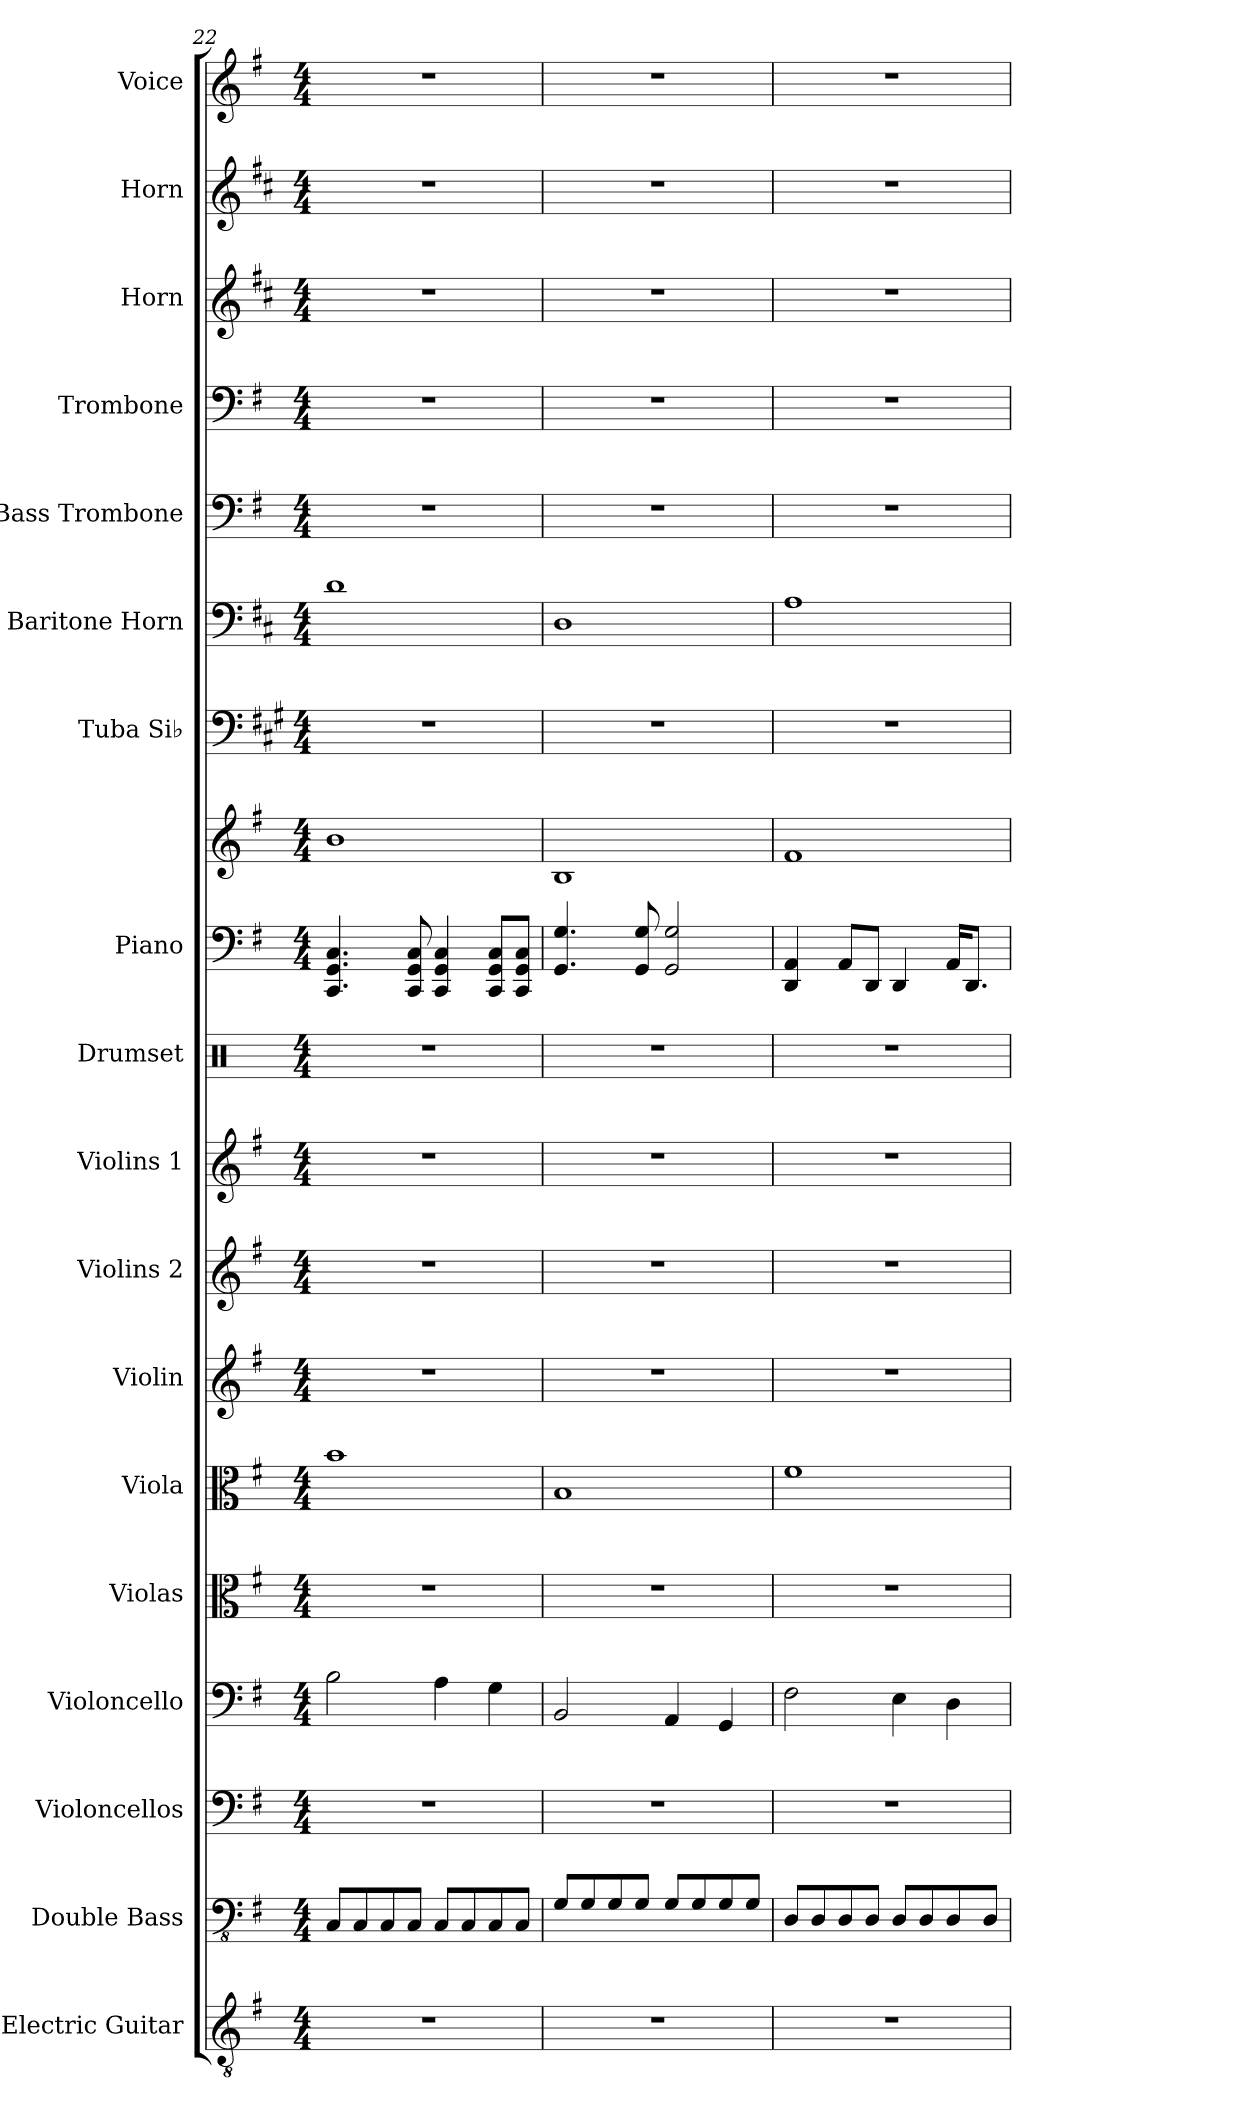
**kern	**kern	**kern	**kern	**kern	**kern	**kern	**kern	**kern	**kern	**kern	**kern	**kern	**kern	**kern	**kern	**kern	**kern	**kern
*part18	*part17	*part16	*part15	*part14	*part13	*part12	*part11	*part10	*part9	*part8	*part8	*part7	*part6	*part5	*part4	*part3	*part2	*part1
*staff19	*staff18	*staff17	*staff16	*staff15	*staff14	*staff13	*staff12	*staff11	*staff10	*staff9	*staff8	*staff7	*staff6	*staff5	*staff4	*staff3	*staff2	*staff1
*I"Electric Guitar	*I"Double Bass	*I"Violoncellos	*I"Violoncello	*I"Violas	*I"Viola	*I"Violin	*I"Violins 2	*I"Violins 1	*I"Drumset	*I"Piano	*	*I"Tuba  Si♭	*I"Baritone Horn	*I"Bass Trombone	*I"Trombone	*I"Horn	*I"Horn	*I"Voice
*I'El. Guit.	*	*I'Vlcs.	*I'Vlc.	*I'Vlas.	*I'Vla.	*I'Vln.	*I'Vlns. 2	*I'Vlns. 1	*I'Drs.	*I'Pno.	*	*I'Tu Si♭	*I'Bar. Hn.	*I'B. Trb.	*I'Trb.	*I'Hn.	*I'Hn.	*I'Vo.
*clefGv2	*clefFv4	*clefF4	*clefF4	*clefC3	*clefC3	*clefG2	*clefG2	*clefG2	*clefX	*clefF4	*clefG2	*clefF4	*clefF4	*clefF4	*clefF4	*clefG2	*clefG2	*clefG2
*	*ITrd7c12	*	*	*	*	*	*	*	*	*	*	*ITrd1c2	*ITrd4c7	*	*	*ITrd4c7	*ITrd4c7	*
*k[f#]	*k[f#]	*k[f#]	*k[f#]	*k[f#]	*k[f#]	*k[f#]	*k[f#]	*k[f#]	*k[]	*k[f#]	*k[f#]	*k[f#]	*k[f#]	*k[f#]	*k[f#]	*k[f#]	*k[f#]	*k[f#]
*M4/4	*M4/4	*M4/4	*M4/4	*M4/4	*M4/4	*M4/4	*M4/4	*M4/4	*M4/4	*M4/4	*M4/4	*M4/4	*M4/4	*M4/4	*M4/4	*M4/4	*M4/4	*M4/4
=22	=22	=22	=22	=22	=22	=22	=22	=22	=22	=22	=22	=22	=22	=22	=22	=22	=22	=22
1r	8CCC/L	1r	2B\	1r	1b	1r	1r	1r	1r	4.CC/ 4.GG/ 4.C/	1b	1r	1G	1r	1r	1r	1r	1r
.	8CCC/	.	.	.	.	.	.	.	.	.	.	.	.	.	.	.	.	.
.	8CCC/	.	.	.	.	.	.	.	.	.	.	.	.	.	.	.	.	.
.	8CCC/J	.	.	.	.	.	.	.	.	8CC/ 8GG/ 8C/	.	.	.	.	.	.	.	.
.	8CCC/L	.	4A\	.	.	.	.	.	.	4CC/ 4GG/ 4C/	.	.	.	.	.	.	.	.
.	8CCC/	.	.	.	.	.	.	.	.	.	.	.	.	.	.	.	.	.
.	8CCC/	.	4G\	.	.	.	.	.	.	8CC/ 8GG/ 8C/L	.	.	.	.	.	.	.	.
.	8CCC/J	.	.	.	.	.	.	.	.	8CC/ 8GG/ 8C/J	.	.	.	.	.	.	.	.
=23	=23	=23	=23	=23	=23	=23	=23	=23	=23	=23	=23	=23	=23	=23	=23	=23	=23	=23
1r	8GGG/L	1r	2BB/	1r	1B	1r	1r	1r	1r	4.GG/ 4.G/	1B	1r	1GG	1r	1r	1r	1r	1r
.	8GGG/	.	.	.	.	.	.	.	.	.	.	.	.	.	.	.	.	.
.	8GGG/	.	.	.	.	.	.	.	.	.	.	.	.	.	.	.	.	.
.	8GGG/J	.	.	.	.	.	.	.	.	8GG/ 8G/	.	.	.	.	.	.	.	.
.	8GGG/L	.	4AA/	.	.	.	.	.	.	2GG/ 2G/	.	.	.	.	.	.	.	.
.	8GGG/	.	.	.	.	.	.	.	.	.	.	.	.	.	.	.	.	.
.	8GGG/	.	4GG/	.	.	.	.	.	.	.	.	.	.	.	.	.	.	.
.	8GGG/J	.	.	.	.	.	.	.	.	.	.	.	.	.	.	.	.	.
=24	=24	=24	=24	=24	=24	=24	=24	=24	=24	=24	=24	=24	=24	=24	=24	=24	=24	=24
1r	8DDD/L	1r	2F#\	1r	1f#	1r	1r	1r	1r	4DD/ 4AA/	1f#	1r	1D	1r	1r	1r	1r	1r
.	8DDD/	.	.	.	.	.	.	.	.	.	.	.	.	.	.	.	.	.
.	8DDD/	.	.	.	.	.	.	.	.	8AA/L	.	.	.	.	.	.	.	.
.	8DDD/J	.	.	.	.	.	.	.	.	8DD/J	.	.	.	.	.	.	.	.
.	8DDD/L	.	4E\	.	.	.	.	.	.	4DD/	.	.	.	.	.	.	.	.
.	8DDD/	.	.	.	.	.	.	.	.	.	.	.	.	.	.	.	.	.
.	8DDD/	.	4D\	.	.	.	.	.	.	16AA/KL	.	.	.	.	.	.	.	.
.	.	.	.	.	.	.	.	.	.	8.DD/J	.	.	.	.	.	.	.	.
.	8DDD/J	.	.	.	.	.	.	.	.	.	.	.	.	.	.	.	.	.
=	=	=	=	=	=	=	=	=	=	=	=	=	=	=	=	=	=	=
*-	*-	*-	*-	*-	*-	*-	*-	*-	*-	*-	*-	*-	*-	*-	*-	*-	*-	*-
